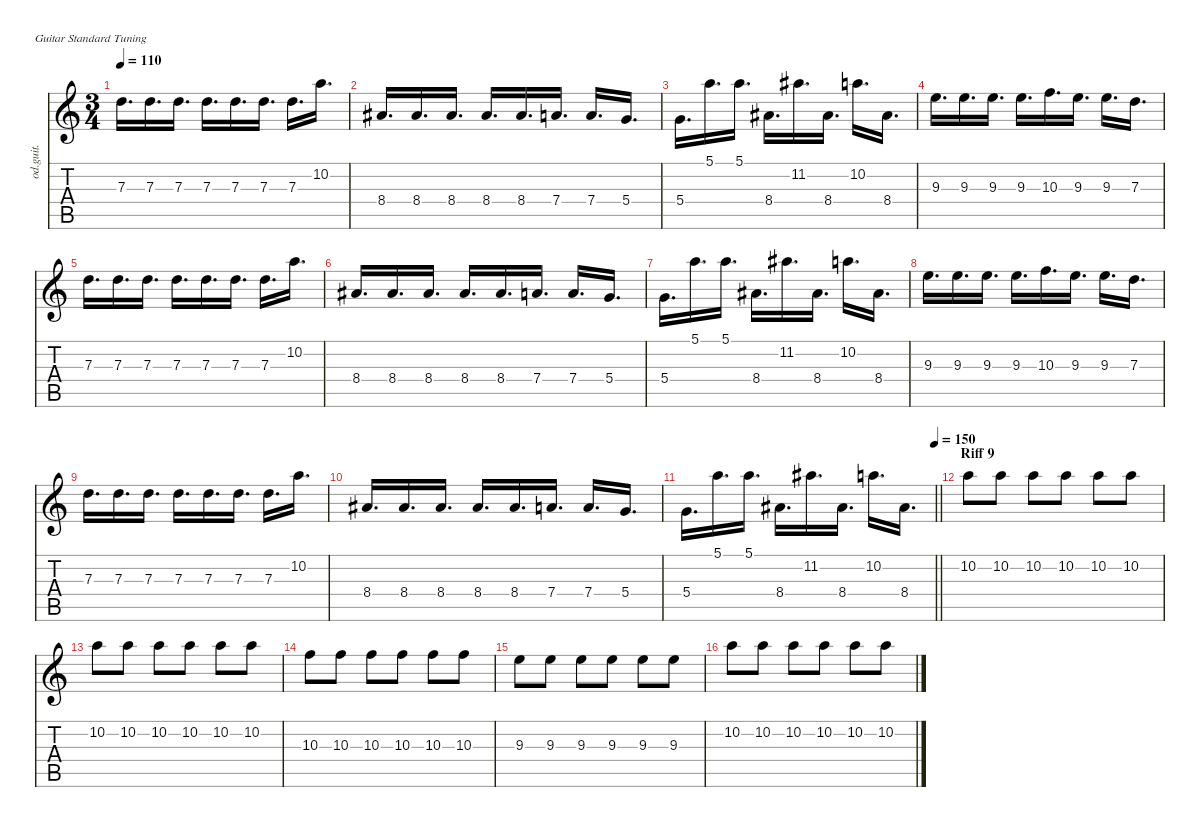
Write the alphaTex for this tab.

\defaultSystemsLayout 4
\hideDynamics
\bracketExtendMode nobrackets
\otherSystemsTrackNameOrientation horizontal
\track ("Lead guitar 1" "od.guit.") {solo instrument overdrivenguitar}
\staff {score tabs}
\tuning (E4 B3 G3 D3 A2 E2)
\ts (3 4)
\tempo 110
\clef g2
\ks c
7.3.16{d dy f beam Down} 7.3.16{d beam Down} 7.3.16{d beam Down} 7.3.16{d beam Down} 7.3.16{d beam Down} 7.3.16{d beam Down} 7.3.16{d beam Down} 10.2.16{d beam Down} |
8.4{acc #}.16{d beam Up} 8.4{acc #}.16{d beam Up} 8.4{acc #}.16{d beam Up} 8.4{acc #}.16{d beam Up} 8.4{acc #}.16{d beam Up} 7.4.16{d beam Up} 7.4.16{d beam Up} 5.4.16{d beam Up} |
5.4.16{d beam Down} 5.1.16{d beam Down} 5.1.16{d beam Down} 8.4{acc #}.16{d beam Down} 11.2{acc #}.16{d beam Down} 8.4{acc #}.16{d beam Down} 10.2.16{d beam Down} 8.4{acc #}.16{d beam Down} |
9.3.16{d beam Down} 9.3.16{d beam Down} 9.3.16{d beam Down} 9.3.16{d beam Down} 10.3.16{d beam Down} 9.3.16{d beam Down} 9.3.16{d beam Down} 7.3.16{d beam Down} |
7.3.16{d beam Down} 7.3.16{d beam Down} 7.3.16{d beam Down} 7.3.16{d beam Down} 7.3.16{d beam Down} 7.3.16{d beam Down} 7.3.16{d beam Down} 10.2.16{d beam Down} |
8.4{acc #}.16{d beam Up} 8.4{acc #}.16{d beam Up} 8.4{acc #}.16{d beam Up} 8.4{acc #}.16{d beam Up} 8.4{acc #}.16{d beam Up} 7.4.16{d beam Up} 7.4.16{d beam Up} 5.4.16{d beam Up} |
5.4.16{d beam Down} 5.1.16{d beam Down} 5.1.16{d beam Down} 8.4{acc #}.16{d beam Down} 11.2{acc #}.16{d beam Down} 8.4{acc #}.16{d beam Down} 10.2.16{d beam Down} 8.4{acc #}.16{d beam Down} |
9.3.16{d beam Down} 9.3.16{d beam Down} 9.3.16{d beam Down} 9.3.16{d beam Down} 10.3.16{d beam Down} 9.3.16{d beam Down} 9.3.16{d beam Down} 7.3.16{d beam Down} |
7.3.16{d beam Down} 7.3.16{d beam Down} 7.3.16{d beam Down} 7.3.16{d beam Down} 7.3.16{d beam Down} 7.3.16{d beam Down} 7.3.16{d beam Down} 10.2.16{d beam Down} |
8.4{acc #}.16{d beam Up} 8.4{acc #}.16{d beam Up} 8.4{acc #}.16{d beam Up} 8.4{acc #}.16{d beam Up} 8.4{acc #}.16{d beam Up} 7.4.16{d beam Up} 7.4.16{d beam Up} 5.4.16{d beam Up} |
\tempo (150 1)
\barLineRight lightlight
5.4.16{d beam Down} 5.1.16{d beam Down} 5.1.16{d beam Down} 8.4{acc #}.16{d beam Down} 11.2{acc #}.16{d beam Down} 8.4{acc #}.16{d beam Down} 10.2.16{d beam Down} 8.4{acc #}.16{d beam Down} |
\section ("" "Riff 9")
10.2.8{beam Down} 10.2.8{beam Down} 10.2.8{beam Down} 10.2.8{beam Down} 10.2.8{beam Down} 10.2.8{beam Down} |
10.2.8{beam Down} 10.2.8{beam Down} 10.2.8{beam Down} 10.2.8{beam Down} 10.2.8{beam Down} 10.2.8{beam Down} |
10.3.8{beam Down} 10.3.8{beam Down} 10.3.8{beam Down} 10.3.8{beam Down} 10.3.8{beam Down} 10.3.8{beam Down} |
9.3.8{beam Down} 9.3.8{beam Down} 9.3.8{beam Down} 9.3.8{beam Down} 9.3.8{beam Down} 9.3.8{beam Down} |
10.2.8{beam Down} 10.2.8{beam Down} 10.2.8{beam Down} 10.2.8{beam Down} 10.2.8{beam Down} 10.2.8{beam Down}
